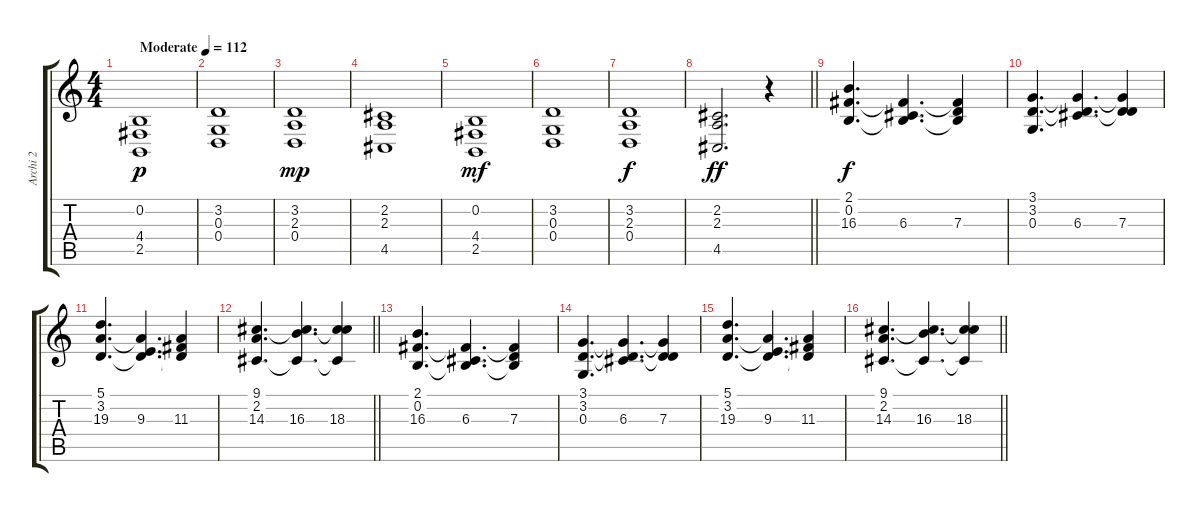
\track ("Archi 2" "Archi 2") {instrument stringensemble1}
\staff {score tabs}
\tuning (E4 B3 G3 D3 A2 E2) {hide}
\ts (4 4)
\tempo (112 "Moderate")
\clef g2
\ks c
(0.2 4.4 2.5).1{dy p instrument stringensemble1} |
(3.2 0.3 0.4).1 |
(3.2 2.3 0.4).1{dy mp} |
(2.2 2.3 4.5).1 |
(0.2 4.4 2.5).1{dy mf} |
(3.2 0.3 0.4).1 |
(3.2 2.3 0.4).1{dy f} |
\barLineRight lightlight
(2.2 2.3 4.5).2{d dy ff} r.4 |
(2.1 0.2 16.3).4{d dy f} (2.1{t} 0.2{t} 6.3).4{d} (2.1{t} 0.2{t} 7.3).4 |
(3.1 3.2 0.3).4{d} (3.1{t} 3.2{t} 6.3).4{d} (3.1{t} 3.2{t} 7.3).4 |
(5.1 3.2 19.3).4{d} (5.1{t} 3.2{t} 9.3).4{d} (5.1{t} 3.2{t} 11.3).4 |
\barLineRight lightlight
(9.1 2.2 14.3).4{d} (9.1{t} 2.2{t} 16.3).4{d} (9.1{t} 2.2{t} 18.3).4 |
(2.1 0.2 16.3).4{d} (2.1{t} 0.2{t} 6.3).4{d} (2.1{t} 0.2{t} 7.3).4 |
(3.1 3.2 0.3).4{d} (3.1{t} 3.2{t} 6.3).4{d} (3.1{t} 3.2{t} 7.3).4 |
(5.1 3.2 19.3).4{d} (5.1{t} 3.2{t} 9.3).4{d} (5.1{t} 3.2{t} 11.3).4 |
\barLineRight lightlight
(9.1 2.2 14.3).4{d} (9.1{t} 2.2{t} 16.3).4{d} (9.1{t} 2.2{t} 18.3).4
